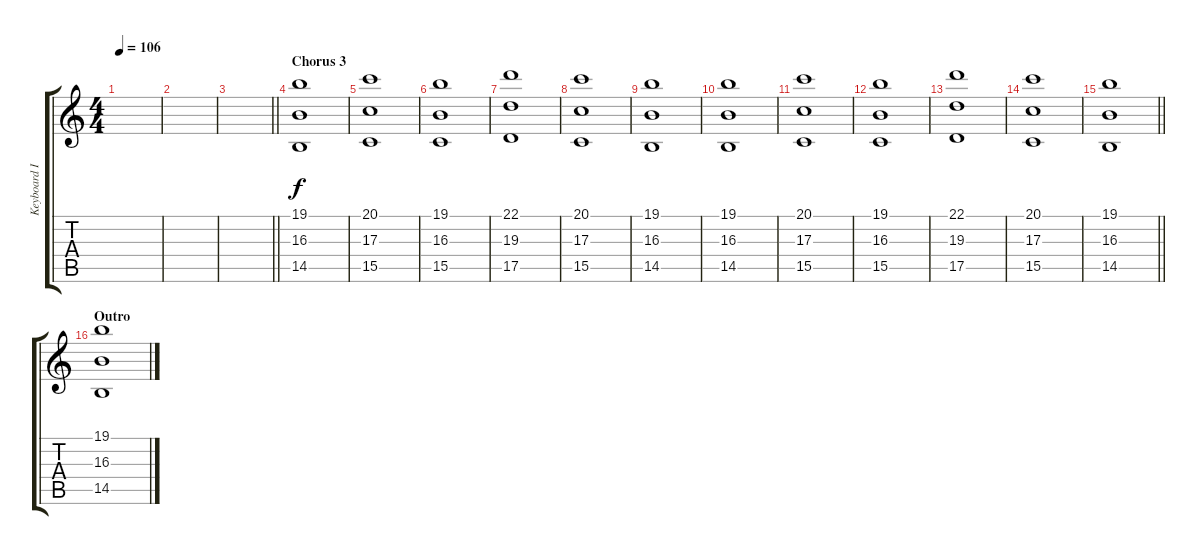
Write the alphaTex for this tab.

\track ("Keyboard II - Christian Lorenz" "Keyboard I") {instrument electricpiano1}
\staff {score tabs}
\tuning (E4 B3 G3 D3 A2 E2) {hide}
\ts (4 4)
\tempo 106
\clef g2
\ks c
|
|
\barLineRight lightlight
|
\section ("" "Chorus 3")
(19.1 16.3 14.5).1 |
(20.1 17.3 15.5).1 |
(19.1 16.3 15.5).1 |
(22.1 19.3 17.5).1 |
(20.1 17.3 15.5).1 |
(19.1 16.3 14.5).1 |
(19.1 16.3 14.5).1 |
(20.1 17.3 15.5).1 |
(19.1 16.3 15.5).1 |
(22.1 19.3 17.5).1 |
(20.1 17.3 15.5).1 |
\barLineRight lightlight
(19.1 16.3 14.5).1 |
\section ("" "Outro")
(19.1 16.3 14.5).1{volume 6}
